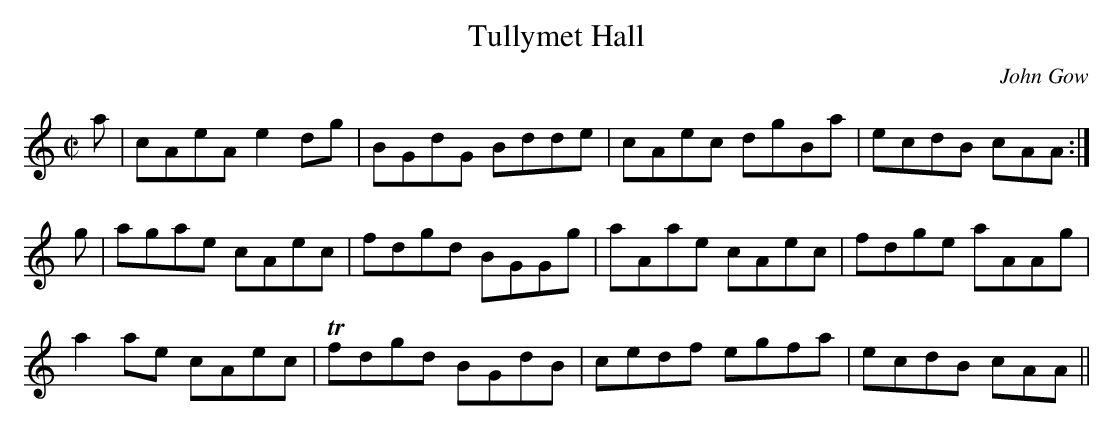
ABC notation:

X:1
T:Tullymet Hall
M:C|
L:1/8
C:John Gow
K:Amin
a|cAeA e2 dg|BGdG Bdde|cAec dgBa|ecdB cAA:|
g|agae cAec|fdgd BGGg|aAae cAec|fdge aAAg|
a2 ae cAec|Tfdgd BGdB|cedf egfa|ecdB cAA||
